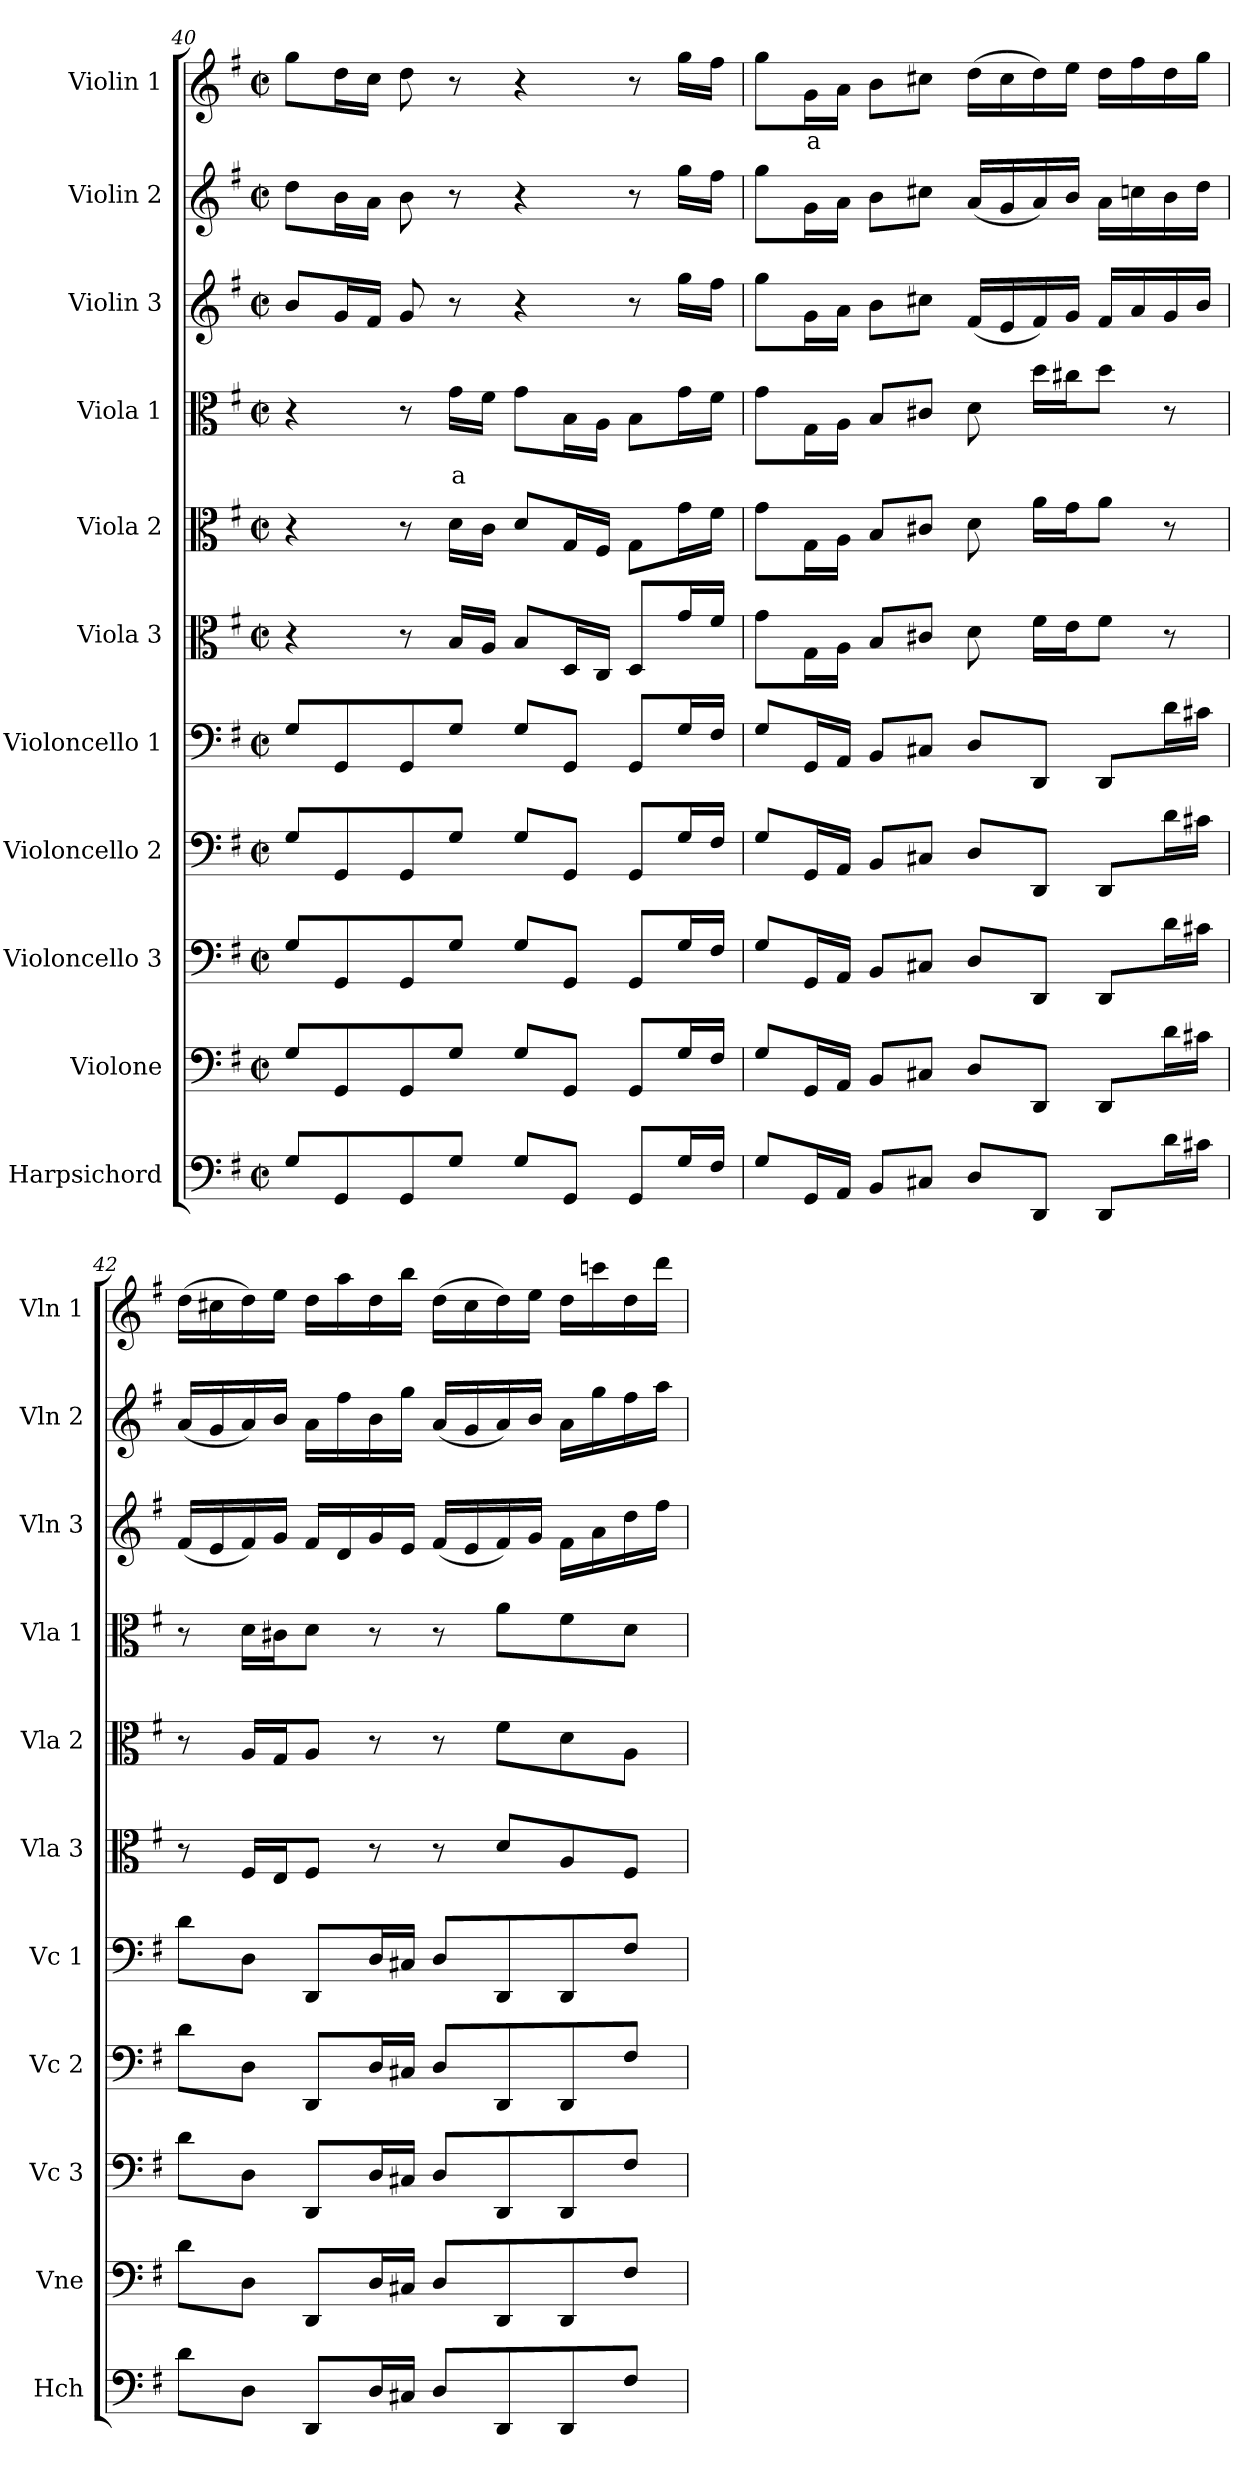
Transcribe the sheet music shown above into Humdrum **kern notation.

**kern	**kern	**kern	**kern	**kern	**kern	**kern	**kern	**text	**kern	**kern	**kern	**text
*part11	*part10	*part9	*part8	*part7	*part6	*part5	*part4	*part4	*part3	*part2	*part1	*part1
*staff11	*staff10	*staff9	*staff8	*staff7	*staff6	*staff5	*staff4	*staff4	*staff3	*staff2	*staff1	*staff1
*I"Harpsichord	*I"Violone	*I"Violoncello 3	*I"Violoncello 2	*I"Violoncello 1	*I"Viola 3	*I"Viola 2	*I"Viola 1	*	*I"Violin 3	*I"Violin 2	*I"Violin 1	*
*I'Hch	*I'Vne	*I'Vc 3	*I'Vc 2	*I'Vc 1	*I'Vla 3	*I'Vla 2	*I'Vla 1	*	*I'Vln 3	*I'Vln 2	*I'Vln 1	*
*clefF4	*clefF4	*clefF4	*clefF4	*clefF4	*clefC3	*clefC3	*clefC3	*	*clefG2	*clefG2	*clefG2	*
*	*ITrd7c12	*	*	*	*	*	*	*	*	*	*	*
*k[f#]	*k[f#]	*k[f#]	*k[f#]	*k[f#]	*k[f#]	*k[f#]	*k[f#]	*	*k[f#]	*k[f#]	*k[f#]	*
*M4/4	*M4/4	*M4/4	*M4/4	*M4/4	*M4/4	*M4/4	*M4/4	*	*M4/4	*M4/4	*M4/4	*
*met(c|)	*met(c|)	*met(c|)	*met(c|)	*met(c|)	*met(c|)	*met(c|)	*met(c|)	*	*met(c|)	*met(c|)	*met(c|)	*
=40	=40	=40	=40	=40	=40	=40	=40	=40	=40	=40	=40	=40
8G/L	8GG/L	8G/L	8G/L	8G/L	4r	4r	4r	.	8b/L	8dd\L	8gg\L	.
8GG/	8GGG/	8GG/	8GG/	8GG/	.	.	.	.	16g/L	16b\L	16dd\L	.
.	.	.	.	.	.	.	.	.	16f#/JJ	16a\JJ	16cc\JJ	.
8GG/	8GGG/	8GG/	8GG/	8GG/	8r	8r	8r	.	8g/	8b\	8dd\	.
!	!	!	!	!	!	!	!	!LO:LY:b:color=#FF0000	!	!	!	!
8G/J	8GG/J	8G/J	8G/J	8G/J	16B/LL	16d\LL	16g\LL	a	8r	8r	8r	.
.	.	.	.	.	16A/JJ	16c\JJ	16f#\JJ	.	.	.	.	.
8G/L	8GG/L	8G/L	8G/L	8G/L	8B/L	8d/L	8g\L	.	4r	4r	4r	.
8GG/J	8GGG/J	8GG/J	8GG/J	8GG/J	16D/L	16G/L	16B\L	.	.	.	.	.
.	.	.	.	.	16C/JJ	16F#/JJ	16A\JJ	.	.	.	.	.
8GG/L	8GGG/L	8GG/L	8GG/L	8GG/L	8D/L	8G\L	8B\L	.	8r	8r	8r	.
16G/L	16GG/L	16G/L	16G/L	16G/L	16g/L	16g\L	16g\L	.	16gg\LL	16gg\LL	16gg\LL	.
16F#/JJ	16FF#/JJ	16F#/JJ	16F#/JJ	16F#/JJ	16f#/JJ	16f#\JJ	16f#\JJ	.	16ff#\JJ	16ff#\JJ	16ff#\JJ	.
!!LO:PB:g=z
=41	=41	=41	=41	=41	=41	=41	=41	=41	=41	=41	=41	=41
8G/L	8GG/L	8G/L	8G/L	8G/L	8g\L	8g\L	8g\L	.	8gg\L	8gg\L	8gg\L	.
!	!	!	!	!	!	!	!	!	!	!	!	!LO:LY:b:color=#FF0000
16GG/L	16GGG/L	16GG/L	16GG/L	16GG/L	16G\L	16G\L	16G\L	.	16g\L	16g\L	16g\L	a
16AA/JJ	16AAA/JJ	16AA/JJ	16AA/JJ	16AA/JJ	16A\JJ	16A\JJ	16A\JJ	.	16a\JJ	16a\JJ	16a\JJ	.
8BB/L	8BBB/L	8BB/L	8BB/L	8BB/L	8B/L	8B/L	8B/L	.	8b\L	8b\L	8b\L	.
8C#X/J	8CC#X/J	8C#X/J	8C#X/J	8C#X/J	8c#X/J	8c#X/J	8c#X/J	.	8cc#X\J	8cc#X\J	8cc#X\J	.
8D/L	8DD/L	8D/L	8D/L	8D/L	8d\	8d\	8d\	.	(16f#/LL	(16a/LL	(16dd\LL	.
.	.	.	.	.	.	.	.	.	16e/	16g/	16cc#\	.
8DD/J	8DDD/J	8DD/J	8DD/J	8DD/J	16f#\LL	16a\LL	16dd\LL	.	16f#/)	16a/)	16dd\)	.
.	.	.	.	.	16e\J	16g\J	16cc#X\J	.	16g/JJ	16b/JJ	16ee\JJ	.
8DD/L	8DDD/L	8DD/L	8DD/L	8DD/L	8f#\J	8a\J	8dd\J	.	16f#/LL	16a\LL	16dd\LL	.
.	.	.	.	.	.	.	.	.	16a/	16ccn\	16ff#\	.
16d\L	16D\L	16d\L	16d\L	16d\L	8r	8r	8r	.	16g/	16b\	16dd\	.
16c#X\JJ	16C#X\JJ	16c#X\JJ	16c#X\JJ	16c#X\JJ	.	.	.	.	16b/JJ	16dd\JJ	16gg\JJ	.
=42	=42	=42	=42	=42	=42	=42	=42	=42	=42	=42	=42	=42
8d\L	8D\L	8d\L	8d\L	8d\L	8r	8r	8r	.	(16f#/LL	(16a/LL	(16dd\LL	.
.	.	.	.	.	.	.	.	.	16e/	16g/	16cc#X\	.
8D\J	8DD\J	8D\J	8D\J	8D\J	16F#/LL	16A/LL	16d\LL	.	16f#/)	16a/)	16dd\)	.
.	.	.	.	.	16E/J	16G/J	16c#X\J	.	16g/JJ	16b/JJ	16ee\JJ	.
8DD/L	8DDD/L	8DD/L	8DD/L	8DD/L	8F#/J	8A/J	8d\J	.	16f#/LL	16a\LL	16dd\LL	.
.	.	.	.	.	.	.	.	.	16d/	16ff#\	16aa\	.
16D/L	16DD/L	16D/L	16D/L	16D/L	8r	8r	8r	.	16g/	16b\	16dd\	.
16C#X/JJ	16CC#X/JJ	16C#X/JJ	16C#X/JJ	16C#X/JJ	.	.	.	.	16e/JJ	16gg\JJ	16bb\JJ	.
8D/L	8DD/L	8D/L	8D/L	8D/L	8r	8r	8r	.	(16f#/LL	(16a/LL	(16dd\LL	.
.	.	.	.	.	.	.	.	.	16e/	16g/	16cc#\	.
8DD/	8DDD/	8DD/	8DD/	8DD/	8d/L	8f#\L	8a\L	.	16f#/)	16a/)	16dd\)	.
.	.	.	.	.	.	.	.	.	16g/JJ	16b/JJ	16ee\JJ	.
8DD/	8DDD/	8DD/	8DD/	8DD/	8A/	8d\	8f#\	.	16f#\LL	16a\LL	16dd\LL	.
.	.	.	.	.	.	.	.	.	16a\	16gg\	16cccn\	.
8F#/J	8FF#/J	8F#/J	8F#/J	8F#/J	8F#/J	8A\J	8d\J	.	16dd\	16ff#\	16dd\	.
.	.	.	.	.	.	.	.	.	16ff#\JJ	16aa\JJ	16ddd\JJ	.
=	=	=	=	=	=	=	=	=	=	=	=	=
*-	*-	*-	*-	*-	*-	*-	*-	*-	*-	*-	*-	*-
